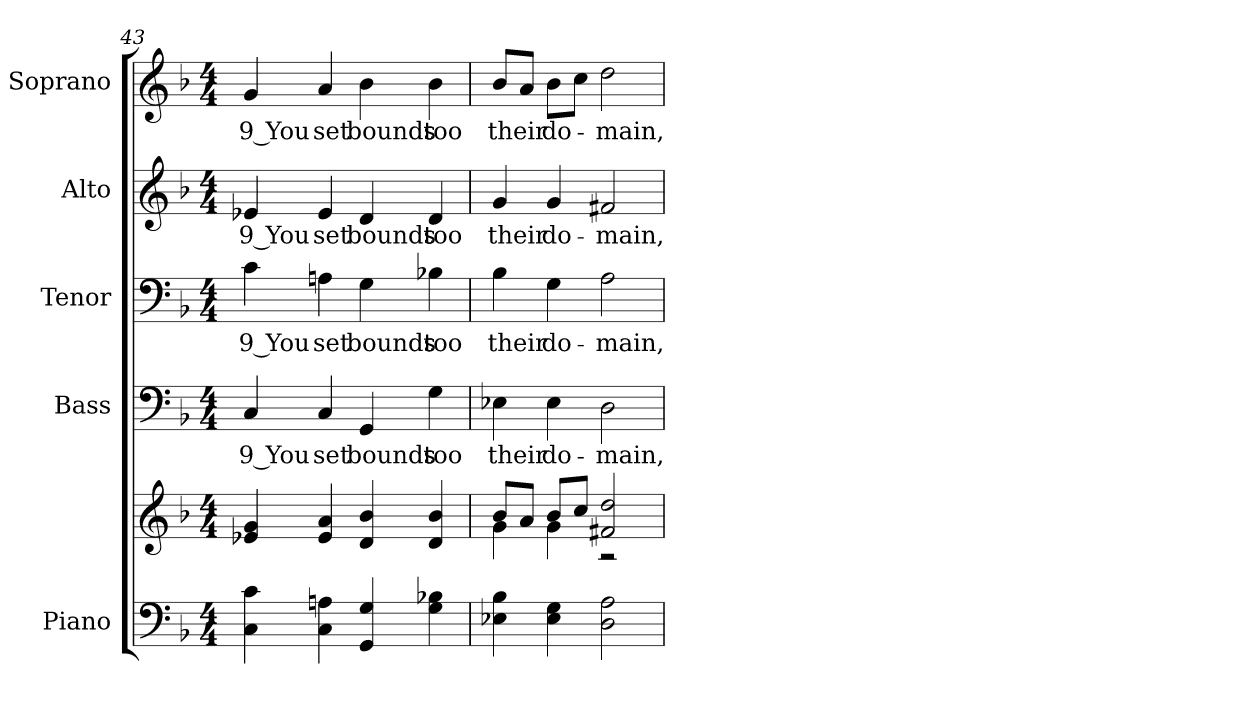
**kern	**kern	**kern	**text	**kern	**text	**kern	**text	**kern	**text
*part5	*part5	*part4	*part4	*part3	*part3	*part2	*part2	*part1	*part1
*staff6	*staff5	*staff4	*staff4	*staff3	*staff3	*staff2	*staff2	*staff1	*staff1
*I"Piano	*	*I"Bass	*	*I"Tenor	*	*I"Alto	*	*I"Soprano	*
*I'Pno.	*	*I'B.	*	*I'T.	*	*I'A.	*	*I'S.	*
*clefF4	*clefG2	*clefF4	*	*clefF4	*	*clefG2	*	*clefG2	*
*k[b-]	*k[b-]	*k[b-]	*	*k[b-]	*	*k[b-]	*	*k[b-]	*
*F:	*F:	*F:	*	*F:	*	*F:	*	*F:	*
*M4/4	*M4/4	*M4/4	*	*M4/4	*	*M4/4	*	*M4/4	*
=43	=43	=43	=43	=43	=43	=43	=43	=43	=43
!	!	!	!LO:LY:b:color=#000000	!	!	!	!	!	!
!	!	!	!	!	!LO:LY:b:color=#000000	!	!	!	!
!	!	!	!	!	!	!	!LO:LY:b:color=#000000	!	!
!	!	!	!	!	!	!	!	!	!LO:LY:b:color=#000000
4Ci\ 4ci	4e-Xi/ 4gi	4Ci/	9 You	4ci\	9 You	4e-Xi/	9 You	4gi/	9 You
!	!	!	!LO:LY:b:color=#000000	!	!	!	!	!	!
!	!	!	!	!	!LO:LY:b:color=#000000	!	!	!	!
!	!	!	!	!	!	!	!LO:LY:b:color=#000000	!	!
!	!	!	!	!	!	!	!	!	!LO:LY:b:color=#000000
4Ci\ 4Ani	4e-i/ 4ai	4Ci/	set	4Ani\	set	4e-i/	set	4ai/	set
!	!	!	!LO:LY:b:color=#000000	!	!	!	!	!	!
!	!	!	!	!	!LO:LY:b:color=#000000	!	!	!	!
!	!	!	!	!	!	!	!LO:LY:b:color=#000000	!	!
!	!	!	!	!	!	!	!	!	!LO:LY:b:color=#000000
4GGi/ 4Gi	4di/ 4b-i	4GGi/	bounds	4Gi\	bounds	4di/	bounds	4b-i\	bounds
!	!	!	!LO:LY:b:color=#000000	!	!	!	!	!	!
!	!	!	!	!	!LO:LY:b:color=#000000	!	!	!	!
!	!	!	!	!	!	!	!LO:LY:b:color=#000000	!	!
!	!	!	!	!	!	!	!	!	!LO:LY:b:color=#000000
4Gi\ 4B-Xi	4di/ 4b-i	4Gi\	too	4B-Xi\	too	4di/	too	4b-i\	too
=44	=44	=44	=44	=44	=44	=44	=44	=44	=44
*	*^	*	*	*	*	*	*	*	*
!	!	!	!	!LO:LY:b:color=#000000	!	!	!	!	!	!
!	!	!	!	!	!	!LO:LY:b:color=#000000	!	!	!	!
!	!	!	!	!	!	!	!	!LO:LY:b:color=#000000	!	!
!	!	!	!	!	!	!	!	!	!	!LO:LY:b:color=#000000
4E-Xi\ 4B-i	8b-i/L	4gi\	4E-Xi\	their	4B-i\	their	4gi/	their	8b-i/L	their
.	8ai/J	.	.	.	.	.	.	.	8ai/J	.
!	!	!	!	!LO:LY:b:color=#000000	!	!	!	!	!	!
!	!	!	!	!	!	!LO:LY:b:color=#000000	!	!	!	!
!	!	!	!	!	!	!	!	!LO:LY:b:color=#000000	!	!
!	!	!	!	!	!	!	!	!	!	!LO:LY:b:color=#000000
4E-i\ 4Gi	8b-i/L	4gi\	4E-i\	do-	4Gi\	do-	4gi/	do-	8b-i\L	do-
.	8cci/J	.	.	.	.	.	.	.	8cci\J	.
!	!	!	!	!LO:LY:b:color=#000000	!	!	!	!	!	!
!	!	!	!	!	!	!LO:LY:b:color=#000000	!	!	!	!
!	!	!	!	!	!	!	!	!LO:LY:b:color=#000000	!	!
!	!	!	!	!	!	!	!	!	!	!LO:LY:b:color=#000000
2Di\ 2Ai	2f#Xi/ 2ddi	2r	2Di\	-main,	2Ai\	-main,	2f#Xi/	-main,	2ddi\	-main,
*	*v	*v	*	*	*	*	*	*	*	*
=	=	=	=	=	=	=	=	=	=
*-	*-	*-	*-	*-	*-	*-	*-	*-	*-
